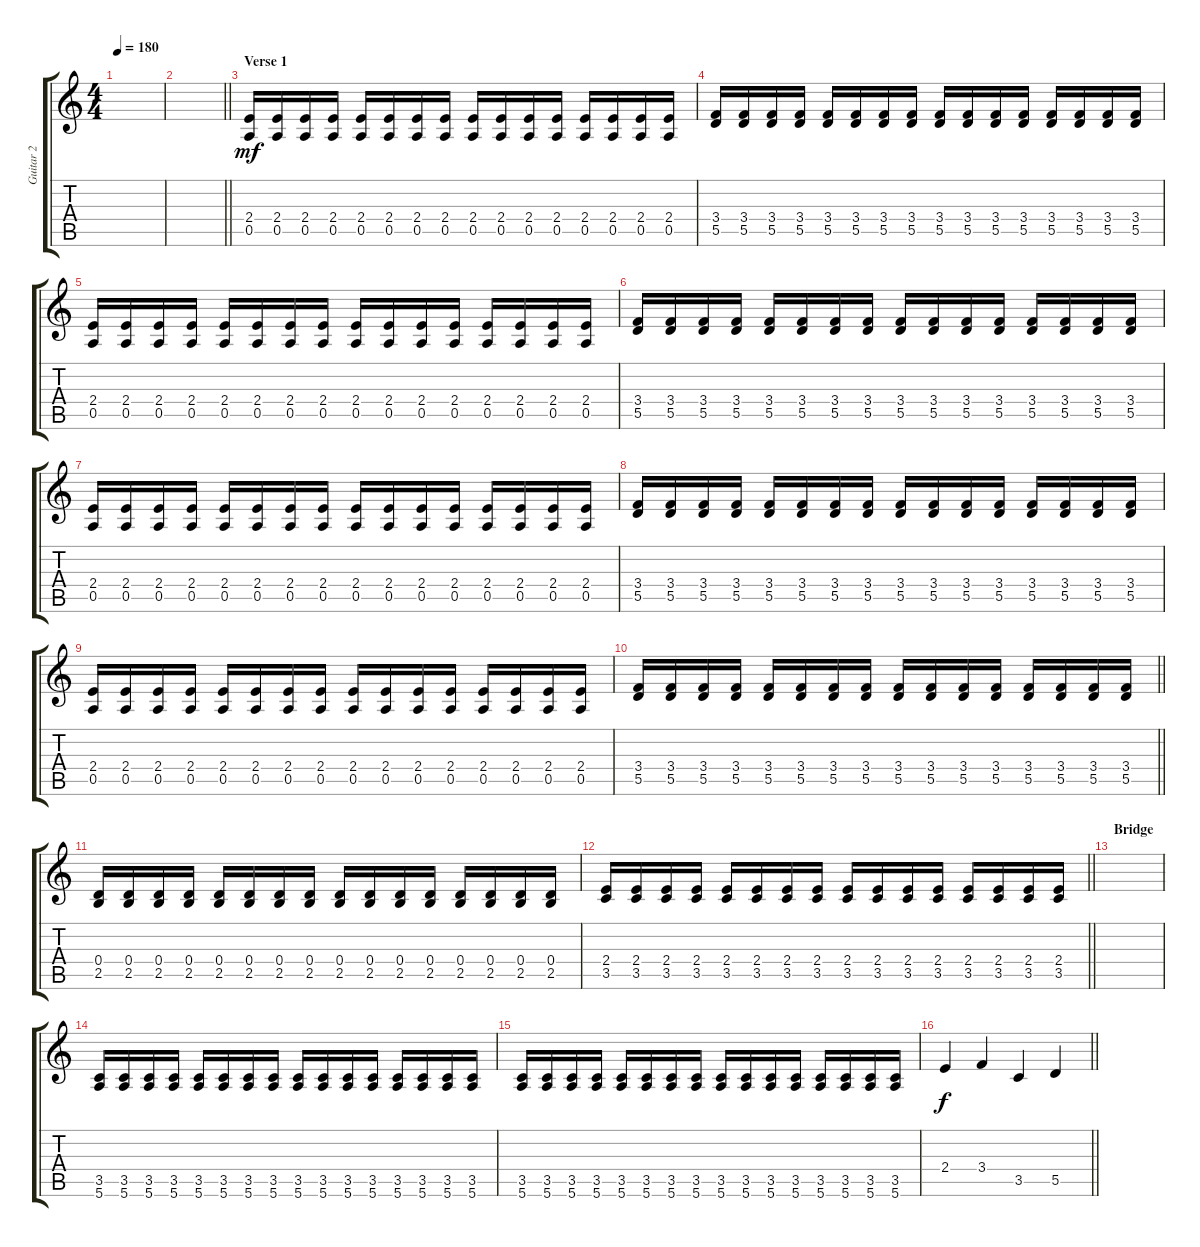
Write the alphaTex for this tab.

\track ("Guitar 2" "Guitar 2") {instrument distortionguitar}
\staff {score tabs}
\tuning (E4 B3 G3 D3 A2 E2) {hide}
\ts (4 4)
\tempo 180
\clef g2
\ks c
|
\barLineRight lightlight
|
\section ("" "Verse 1")
(2.4 0.5).16{dy mf} (2.4 0.5).16 (2.4 0.5).16 (2.4 0.5).16 (2.4 0.5).16 (2.4 0.5).16 (2.4 0.5).16 (2.4 0.5).16 (2.4 0.5).16 (2.4 0.5).16 (2.4 0.5).16 (2.4 0.5).16 (2.4 0.5).16 (2.4 0.5).16 (2.4 0.5).16 (2.4 0.5).16 |
(3.4 5.5).16 (3.4 5.5).16 (3.4 5.5).16 (3.4 5.5).16 (3.4 5.5).16 (3.4 5.5).16 (3.4 5.5).16 (3.4 5.5).16 (3.4 5.5).16 (3.4 5.5).16 (3.4 5.5).16 (3.4 5.5).16 (3.4 5.5).16 (3.4 5.5).16 (3.4 5.5).16 (3.4 5.5).16 |
(2.4 0.5).16 (2.4 0.5).16 (2.4 0.5).16 (2.4 0.5).16 (2.4 0.5).16 (2.4 0.5).16 (2.4 0.5).16 (2.4 0.5).16 (2.4 0.5).16 (2.4 0.5).16 (2.4 0.5).16 (2.4 0.5).16 (2.4 0.5).16 (2.4 0.5).16 (2.4 0.5).16 (2.4 0.5).16 |
(3.4 5.5).16 (3.4 5.5).16 (3.4 5.5).16 (3.4 5.5).16 (3.4 5.5).16 (3.4 5.5).16 (3.4 5.5).16 (3.4 5.5).16 (3.4 5.5).16 (3.4 5.5).16 (3.4 5.5).16 (3.4 5.5).16 (3.4 5.5).16 (3.4 5.5).16 (3.4 5.5).16 (3.4 5.5).16 |
(2.4 0.5).16 (2.4 0.5).16 (2.4 0.5).16 (2.4 0.5).16 (2.4 0.5).16 (2.4 0.5).16 (2.4 0.5).16 (2.4 0.5).16 (2.4 0.5).16 (2.4 0.5).16 (2.4 0.5).16 (2.4 0.5).16 (2.4 0.5).16 (2.4 0.5).16 (2.4 0.5).16 (2.4 0.5).16 |
(3.4 5.5).16 (3.4 5.5).16 (3.4 5.5).16 (3.4 5.5).16 (3.4 5.5).16 (3.4 5.5).16 (3.4 5.5).16 (3.4 5.5).16 (3.4 5.5).16 (3.4 5.5).16 (3.4 5.5).16 (3.4 5.5).16 (3.4 5.5).16 (3.4 5.5).16 (3.4 5.5).16 (3.4 5.5).16 |
(2.4 0.5).16 (2.4 0.5).16 (2.4 0.5).16 (2.4 0.5).16 (2.4 0.5).16 (2.4 0.5).16 (2.4 0.5).16 (2.4 0.5).16 (2.4 0.5).16 (2.4 0.5).16 (2.4 0.5).16 (2.4 0.5).16 (2.4 0.5).16 (2.4 0.5).16 (2.4 0.5).16 (2.4 0.5).16 |
\barLineRight lightlight
(3.4 5.5).16 (3.4 5.5).16 (3.4 5.5).16 (3.4 5.5).16 (3.4 5.5).16 (3.4 5.5).16 (3.4 5.5).16 (3.4 5.5).16 (3.4 5.5).16 (3.4 5.5).16 (3.4 5.5).16 (3.4 5.5).16 (3.4 5.5).16 (3.4 5.5).16 (3.4 5.5).16 (3.4 5.5).16 |
\section ("" "")
(0.4 2.5).16 (0.4 2.5).16 (0.4 2.5).16 (0.4 2.5).16 (0.4 2.5).16 (0.4 2.5).16 (0.4 2.5).16 (0.4 2.5).16 (0.4 2.5).16 (0.4 2.5).16 (0.4 2.5).16 (0.4 2.5).16 (0.4 2.5).16 (0.4 2.5).16 (0.4 2.5).16 (0.4 2.5).16 |
\barLineRight lightlight
(2.4 3.5).16 (2.4 3.5).16 (2.4 3.5).16 (2.4 3.5).16 (2.4 3.5).16 (2.4 3.5).16 (2.4 3.5).16 (2.4 3.5).16 (2.4 3.5).16 (2.4 3.5).16 (2.4 3.5).16 (2.4 3.5).16 (2.4 3.5).16 (2.4 3.5).16 (2.4 3.5).16 (2.4 3.5).16 |
\section ("" "Bridge")
|
(3.5 5.6).16 (3.5 5.6).16 (3.5 5.6).16 (3.5 5.6).16 (3.5 5.6).16 (3.5 5.6).16 (3.5 5.6).16 (3.5 5.6).16 (3.5 5.6).16 (3.5 5.6).16 (3.5 5.6).16 (3.5 5.6).16 (3.5 5.6).16 (3.5 5.6).16 (3.5 5.6).16 (3.5 5.6).16 |
(3.5 5.6).16 (3.5 5.6).16 (3.5 5.6).16 (3.5 5.6).16 (3.5 5.6).16 (3.5 5.6).16 (3.5 5.6).16 (3.5 5.6).16 (3.5 5.6).16 (3.5 5.6).16 (3.5 5.6).16 (3.5 5.6).16 (3.5 5.6).16 (3.5 5.6).16 (3.5 5.6).16 (3.5 5.6).16 |
\barLineRight lightlight
2.4.4{dy f} 3.4.4 3.5.4 5.5.4
